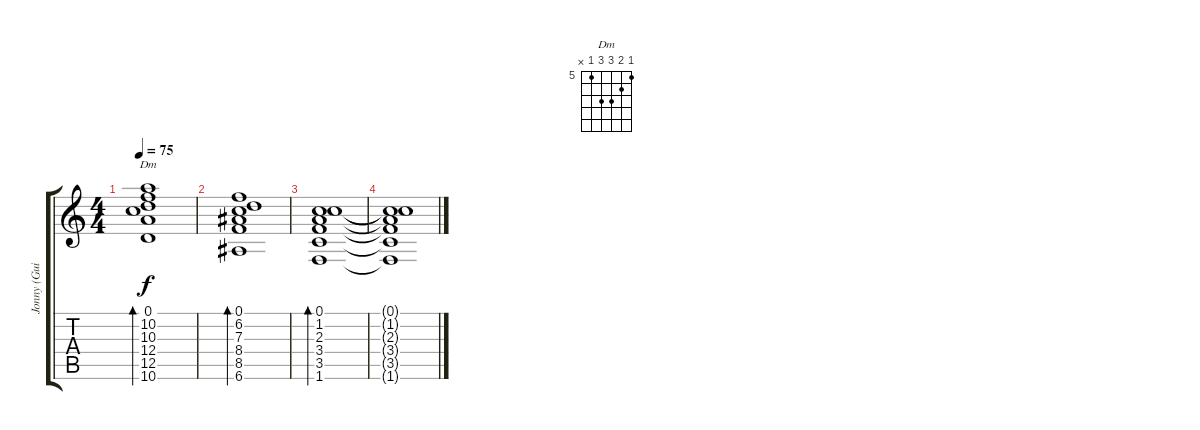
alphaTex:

\track ("Jonny (Guitar 1)" "Jonny (Gui") {instrument acousticguitarsteel}
\staff {score tabs}
\tuning (C4 B3 G3 D3 A2 E2) {hide}
\chord ("Dm" 5 6 7 7 5 x) {firstfret 5}
\ts (4 4)
\tempo 75
\clef g2
\ks c
(0.1 10.2 10.3 12.4 12.5 10.6).1{bd 60 ch "Dm" dy f} |
(0.1 6.2 7.3 8.4 8.5 6.6).1{bd 60} |
(0.1 1.2 2.3 3.4 3.5 1.6).1{bd 30} |
(0.1{t} 1.2{t} 2.3{t} 3.4{t} 3.5{t} 1.6{t}).1
